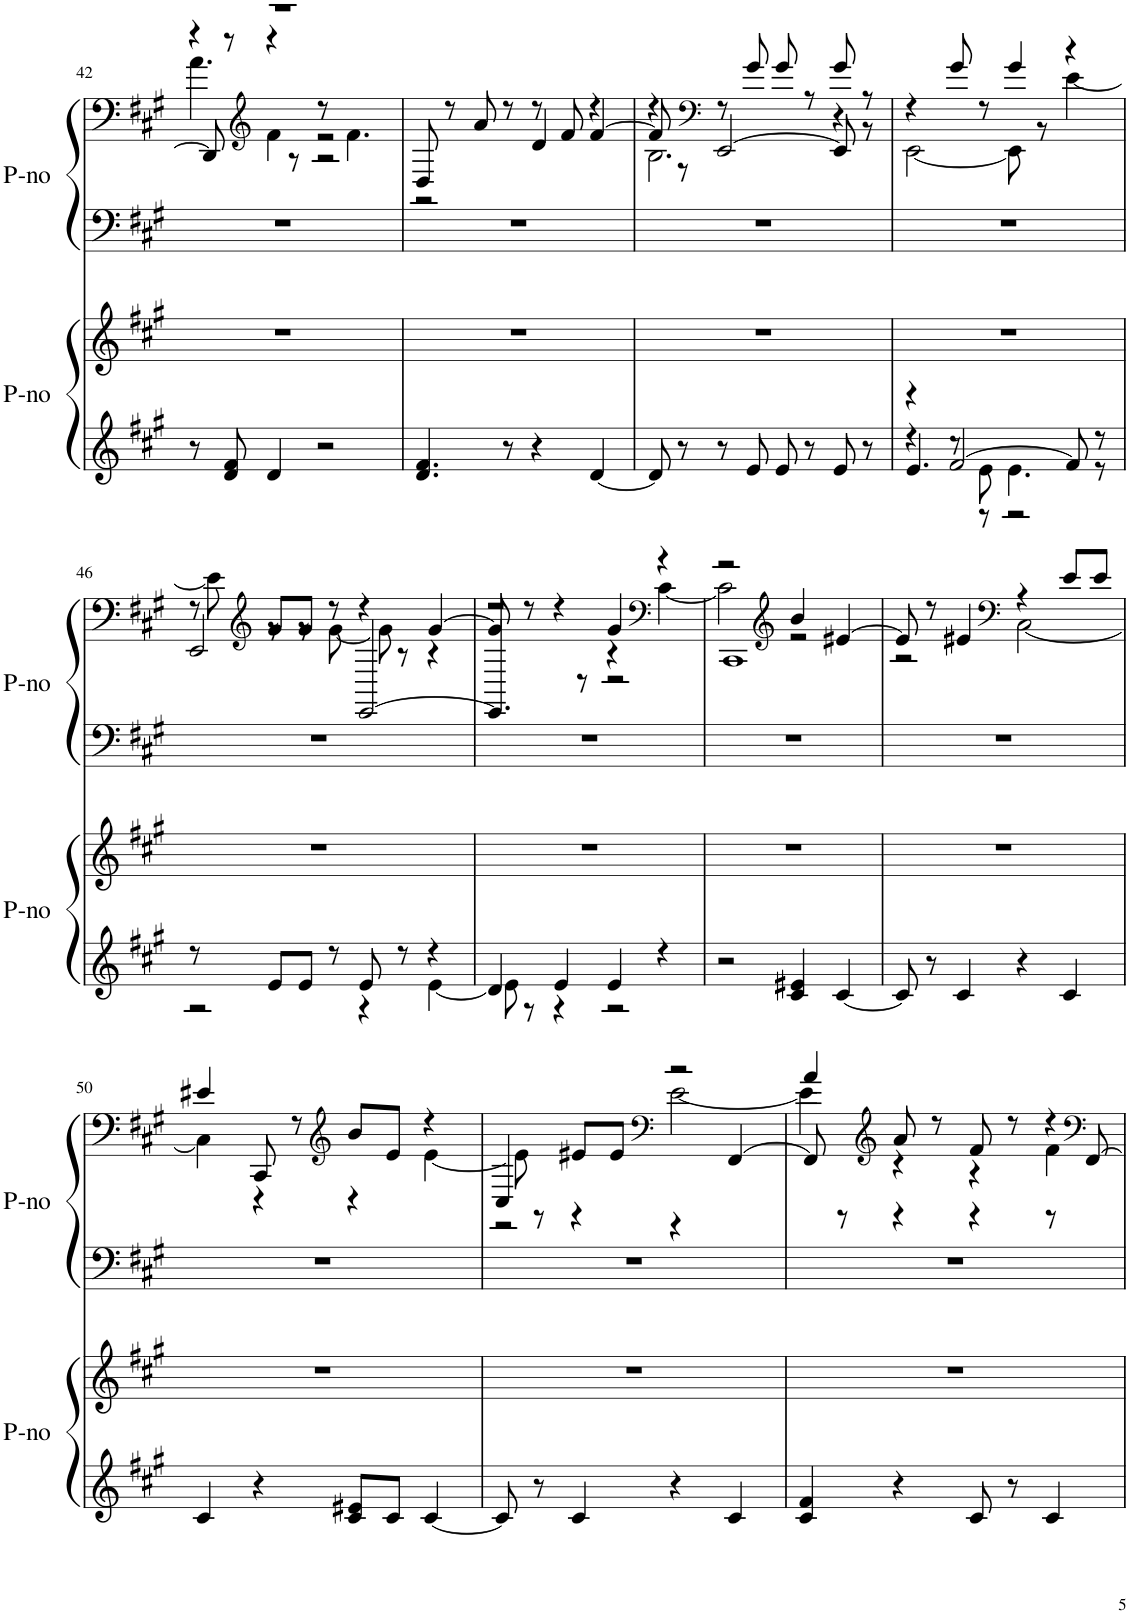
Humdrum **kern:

**kern	**kern	**kern	**kern
*part2	*part2	*part1	*part1
*staff4	*staff3	*staff2	*staff1
*I"Piano	*	*I"Piano	*
*I'P-no	*	*I'P-no	*
!!LO:PB:g=z
*clefG2	*clefG2	*clefF4	*clefF4
*k[f#c#g#]	*k[f#c#g#]	*k[f#c#g#]	*k[f#c#g#]
*M4/4	*M4/4	*M4/4	*M4/4
=42	=42	=42	=42
*	*	*	*^
*	*	*	*	*^
*	*	*	*	*	*^
8r	1r	1r	1r	4r	8DD/]	4.a\
8d/ 8f#/	.	.	.	.	8r	.
*	*	*	*clefG2	*	*	*
4d/	.	.	.	4f#\	4r	.
.	.	.	.	.	.	8r
2r	.	.	.	8r	2r	2r
.	.	.	.	4.f#\	.	.
*	*	*	*	*v	*v	*v
=43	=43	=43	=43	=43
4.d/ 4.f#/	1r	1r	8D/	2r
.	.	.	8r	.
.	.	.	8a/	.
8r	.	.	8r	.
4r	.	.	8r	4d/
.	.	.	8f#/	.
[4d/	.	.	4r	[4f#/
=44	=44	=44	=44	=44
*	*	*	*	*^
8d/]	1r	1r	4r	2.B\	8f#/]
8r	.	.	.	.	8r
*	*	*	*clefF4	*	*
8r	.	.	8r	.	[2EE/
8e/	.	.	8g#/	.	.
8e/	.	.	8g#/	.	.
8r	.	.	8r	.	.
8e/	.	.	8g#/	4r	8EE/]
8r	.	.	8r	.	8r
*	*	*	*	*v	*v
=45	=45	=45	=45	=45
*^	*	*	*	*
*	*^	*	*	*	*
4r	4r	4.e/	1r	1r	4r	[2EE\
[2f#/	8r	.	.	.	8g#/	.
.	8e\	8r	.	.	8r	.
.	4.e\	2r	.	.	4g#/	8EE\]
.	.	.	.	.	.	8r
8f#/]	.	.	.	.	4r	[4e\
8r	8r	.	.	.	.	.
*	*v	*v	*	*	*	*
!!LO:LB:g=z
=46	=46	=46	=46	=46	=46
*	*	*	*	*	*^
8r	2r	1r	1r	8r	8e\]	2EE/
*	*	*	*	*clefG2	*	*
8e/L	.	.	.	8g#/L	8r	.
8e/J	.	.	.	8g#/J	8r	.
8r	.	.	.	8r	[8g#\	.
8e/	4r	.	.	4r	8g#\]	[2EE/
8r	.	.	.	.	8r	.
4r	[4e\	.	.	[4g#/	4r	.
=47	=47	=47	=47	=47	=47	=47
4d/	8e\]	1r	1r	8g#/]	2r	4.EE/]
.	8r	.	.	8r	.	.
4e/	4r	.	.	4r	.	.
.	.	.	.	.	.	8r
4e/	2r	.	.	4g#/	4r	2r
*	*	*	*	*clefF4	*	*
4r	.	.	.	4r	[4c#\	.
*v	*v	*	*	*	*	*
=48	=48	=48	=48	=48	=48
2r	1r	1r	2r	2c#\]	1CC#
*	*	*	*clefG2	*	*
4c#/ 4e#X/	.	.	4b/	2r	.
[4c#/	.	.	[4e#X/	.	.
*	*	*	*	*v	*v
=49	=49	=49	=49	=49
8c#/]	1r	1r	8e#/]	2r
8r	.	.	8r	.
4c#/	.	.	4e#X/	.
*	*	*	*clefF4	*
4r	.	.	4r	[2C#\
4c#/	.	.	8e#/L	.
.	.	.	8e#/J	.
!!LO:LB:g=z	!!
=50	=50	=50	=50	=50
4c#/	1r	1r	4e#X/	4C#\]
4r	.	.	8CC#/	4r
.	.	.	8r	.
*	*	*	*clefG2	*
8c#/ 8e#X/L	.	.	8b/L	4r
8c#/J	.	.	8e#/J	.
[4c#/	.	.	4r	[4e#\
=51	=51	=51	=51	=51
*	*	*	*	*^
8c#/]	1r	1r	4C#/	8e#\]	2r
8r	.	.	.	8r	.
4c#/	.	.	8e#X/L	4r	.
.	.	.	8e#/J	.	.
*	*	*	*clefF4	*	*
4r	.	.	2r	[2e#\	4r
4c#/	.	.	.	.	[4FF#/
=52	=52	=52	=52	=52	=52
4c#/ 4f#/	1r	1r	4a/	4e#\]	8FF#/]
.	.	.	.	.	8r
*	*	*	*clefG2	*	*
4r	.	.	8a/	4r	4r
.	.	.	8r	.	.
8c#/	.	.	8f#/	4r	4r
8r	.	.	8r	.	.
4c#/	.	.	4r	4f#\	8r
*	*	*	*clefF4	*	*
.	.	.	.	.	[8FF#/
*	*	*	*v	*v	*v
=	=	=	=
*-	*-	*-	*-
